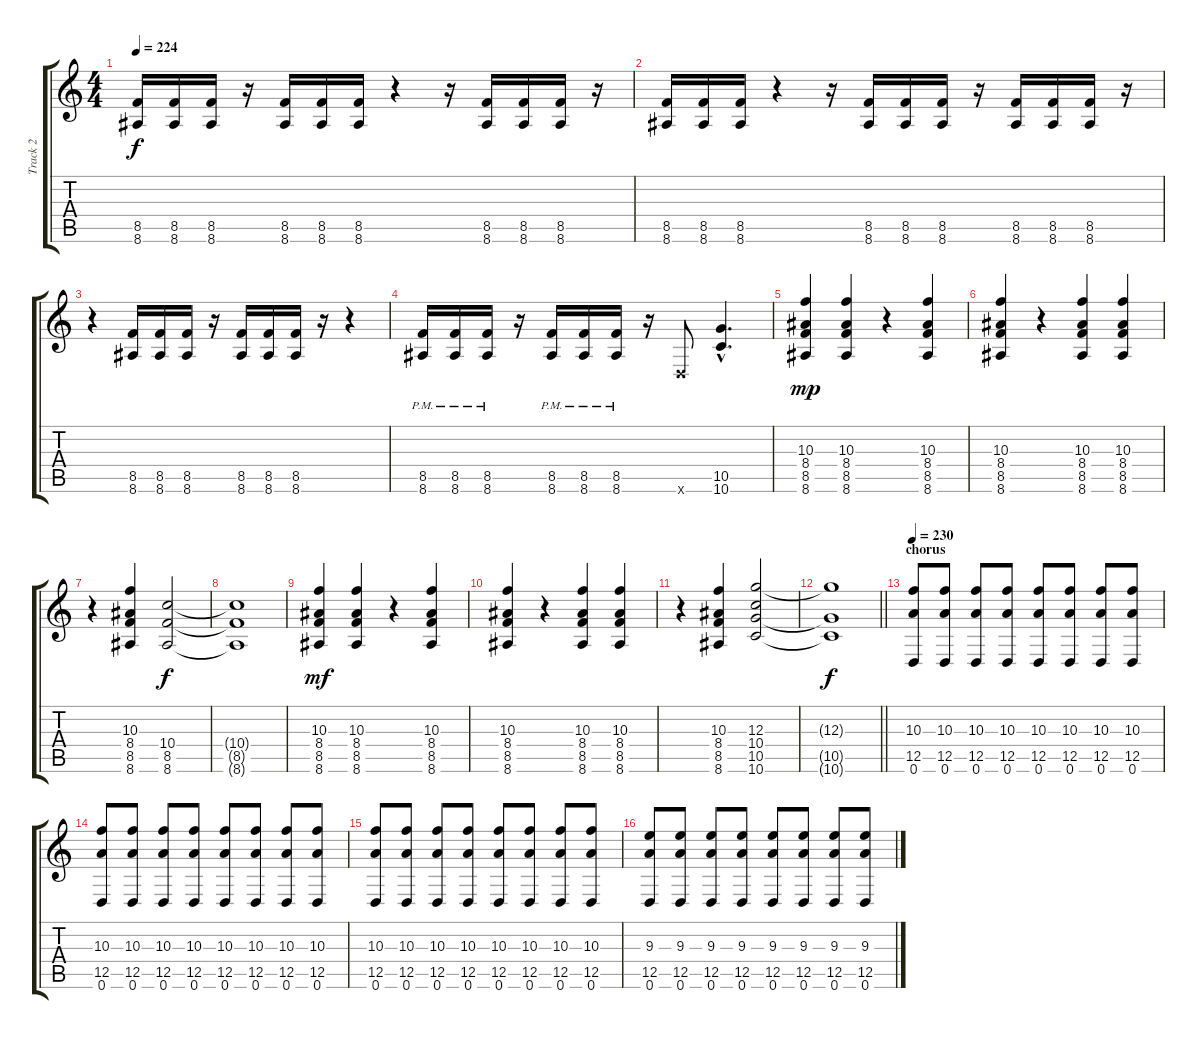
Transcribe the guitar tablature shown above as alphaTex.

\track ("Track 2" "Track 2") {instrument distortionguitar}
\staff {score tabs}
\tuning (E4 B3 G3 D3 A2 D2) {hide}
\ts (4 4)
\tempo 224
\clef g2
\ks c
(8.5 8.6).16{dy f} (8.5 8.6).16 (8.5 8.6).16 r.16 (8.5 8.6).16 (8.5 8.6).16 (8.5 8.6).16 r.4 r.16 (8.5 8.6).16 (8.5 8.6).16 (8.5 8.6).16 r.16 |
(8.5 8.6).16 (8.5 8.6).16 (8.5 8.6).16 r.4 r.16 (8.5 8.6).16 (8.5 8.6).16 (8.5 8.6).16 r.16 (8.5 8.6).16 (8.5 8.6).16 (8.5 8.6).16 r.16 |
r.4 (8.5 8.6).16 (8.5 8.6).16 (8.5 8.6).16 r.16 (8.5 8.6).16 (8.5 8.6).16 (8.5 8.6).16 r.16 r.4 |
(8.5{pm} 8.6{pm}).16 (8.5{pm} 8.6{pm}).16 (8.5{pm} 8.6{pm}).16 r.16 (8.5{pm} 8.6{pm}).16 (8.5{pm} 8.6{pm}).16 (8.5{pm} 8.6{pm}).16 r.16 0.6{x}.8 (10.5{hac} 10.6{hac}).4{d} |
(10.3 8.4 8.5 8.6).4{dy mp} (10.3 8.4 8.5 8.6).4 r.4 (10.3 8.4 8.5 8.6).4 |
(10.3 8.4 8.5 8.6).4 r.4 (10.3 8.4 8.5 8.6).4 (10.3 8.4 8.5 8.6).4 |
r.4 (10.3 8.4 8.5 8.6).4 (10.4 8.5 8.6).2{dy f} |
(10.4{t} 8.5{t} 8.6{t}).1 |
(10.3 8.4 8.5 8.6).4{dy mf} (10.3 8.4 8.5 8.6).4 r.4 (10.3 8.4 8.5 8.6).4 |
(10.3 8.4 8.5 8.6).4 r.4 (10.3 8.4 8.5 8.6).4 (10.3 8.4 8.5 8.6).4 |
r.4 (10.3 8.4 8.5 8.6).4 (12.3 10.4 10.5 10.6).2 |
\barLineRight lightlight
(12.3{t} 10.5{t} 10.6{t}).1{dy f} |
\section ("" "chorus")
\tempo 230
(10.3 12.5 0.6).8 (10.3 12.5 0.6).8 (10.3 12.5 0.6).8 (10.3 12.5 0.6).8 (10.3 12.5 0.6).8 (10.3 12.5 0.6).8 (10.3 12.5 0.6).8 (10.3 12.5 0.6).8 |
(10.3 12.5 0.6).8 (10.3 12.5 0.6).8 (10.3 12.5 0.6).8 (10.3 12.5 0.6).8 (10.3 12.5 0.6).8 (10.3 12.5 0.6).8 (10.3 12.5 0.6).8 (10.3 12.5 0.6).8 |
(10.3 12.5 0.6).8 (10.3 12.5 0.6).8 (10.3 12.5 0.6).8 (10.3 12.5 0.6).8 (10.3 12.5 0.6).8 (10.3 12.5 0.6).8 (10.3 12.5 0.6).8 (10.3 12.5 0.6).8 |
(9.3 12.5 0.6).8 (9.3 12.5 0.6).8 (9.3 12.5 0.6).8 (9.3 12.5 0.6).8 (9.3 12.5 0.6).8 (9.3 12.5 0.6).8 (9.3 12.5 0.6).8 (9.3 12.5 0.6).8
